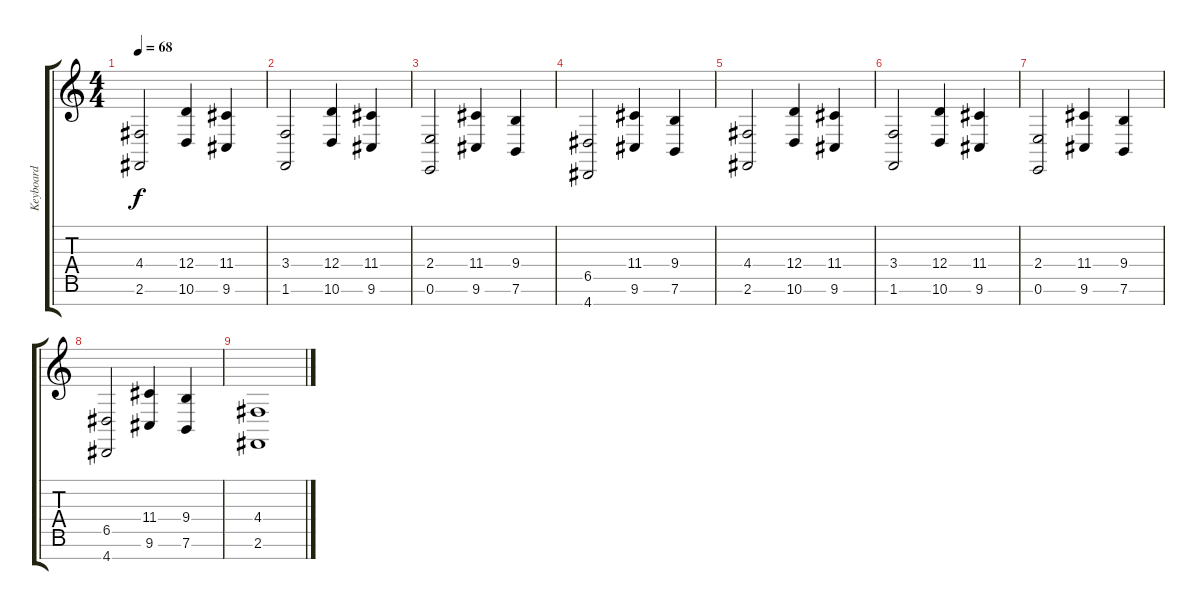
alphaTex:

\track ("Keyboard" "Keyboard") {instrument glockenspiel}
\staff {score tabs}
\tuning (E4 B3 G3 D3 A2 E2 B1) {hide}
\ts (4 4)
\tempo 68
\clef g2
\ks c
(4.4 2.6).2{dy f} (12.4 10.6).4 (11.4 9.6).4 |
(3.4 1.6).2 (12.4 10.6).4 (11.4 9.6).4 |
(2.4 0.6).2 (11.4 9.6).4 (9.4 7.6).4 |
(6.5 4.7).2 (11.4 9.6).4 (9.4 7.6).4 |
(4.4 2.6).2 (12.4 10.6).4 (11.4 9.6).4 |
(3.4 1.6).2 (12.4 10.6).4 (11.4 9.6).4 |
(2.4 0.6).2 (11.4 9.6).4 (9.4 7.6).4 |
(6.5 4.7).2 (11.4 9.6).4 (9.4 7.6).4 |
(4.4 2.6).1
